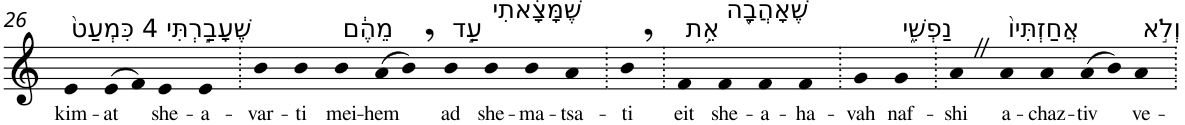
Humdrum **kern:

**kern	**text
*part1	*part1
*staff1	*staff1
*I"Piano	*
*I'Pno	*
!!LO:PB:g=z
*clefG2	*
*k[]	*
=26	=26
!LO:TX:a:t=4 כִּמְעַט֙	!
!	!LO:LY:b
4e	kim-
!	!LO:LY:b
(>8e	-at
8f)	.
!LO:TX:a:t=שֶׁעָבַ֣רְתִּי	!
!	!LO:LY:b
4e	she-
!	!LO:LY:b
4e	-a-
=27.	=27.
!	!LO:LY:b
4b	-var-
!	!LO:LY:b
4b	-ti
!LO:TX:a:t=מֵהֶ֔ם	!
!	!LO:LY:b
4b	mei-
!	!LO:LY:b
(>8a	-hem
8b,)	.
!LO:TX:a:t=עַ֣ד	!
!	!LO:LY:b
4b	ad
!LO:TX:a:t=שֶׁמָּצָ֔אתִי	!
!	!LO:LY:b
4b	she-
!	!LO:LY:b
4b	-ma-
!	!LO:LY:b
4a	-tsa-
=28.	=28.
!	!LO:LY:b
4b,	-ti
=29.	=29.
!LO:TX:a:t=אֵ֥ת	!
!	!LO:LY:b
4f	eit
!LO:TX:a:t=שֶׁאָהֲבָ֖ה	!
!	!LO:LY:b
4f	she-
!	!LO:LY:b
4f	-a-
!	!LO:LY:b
4f	-ha-
=30.	=30.
!	!LO:LY:b
4g	-vah
!LO:TX:a:t=נַפְשִׁ֑י	!
!	!LO:LY:b
4g	naf-
=31.	=31.
!	!LO:LY:b
4aZ	-shi
!LO:TX:a:t=אֲחַזְתִּיו֙	!
!	!LO:LY:b
4a	a-
!	!LO:LY:b
4a	-chaz-
!	!LO:LY:b
(>8a	-tiv
8b)	.
!LO:TX:a:t=וְלֹ֣א	!
!	!LO:LY:b
4a	ve-
=.	=.
*-	*-
